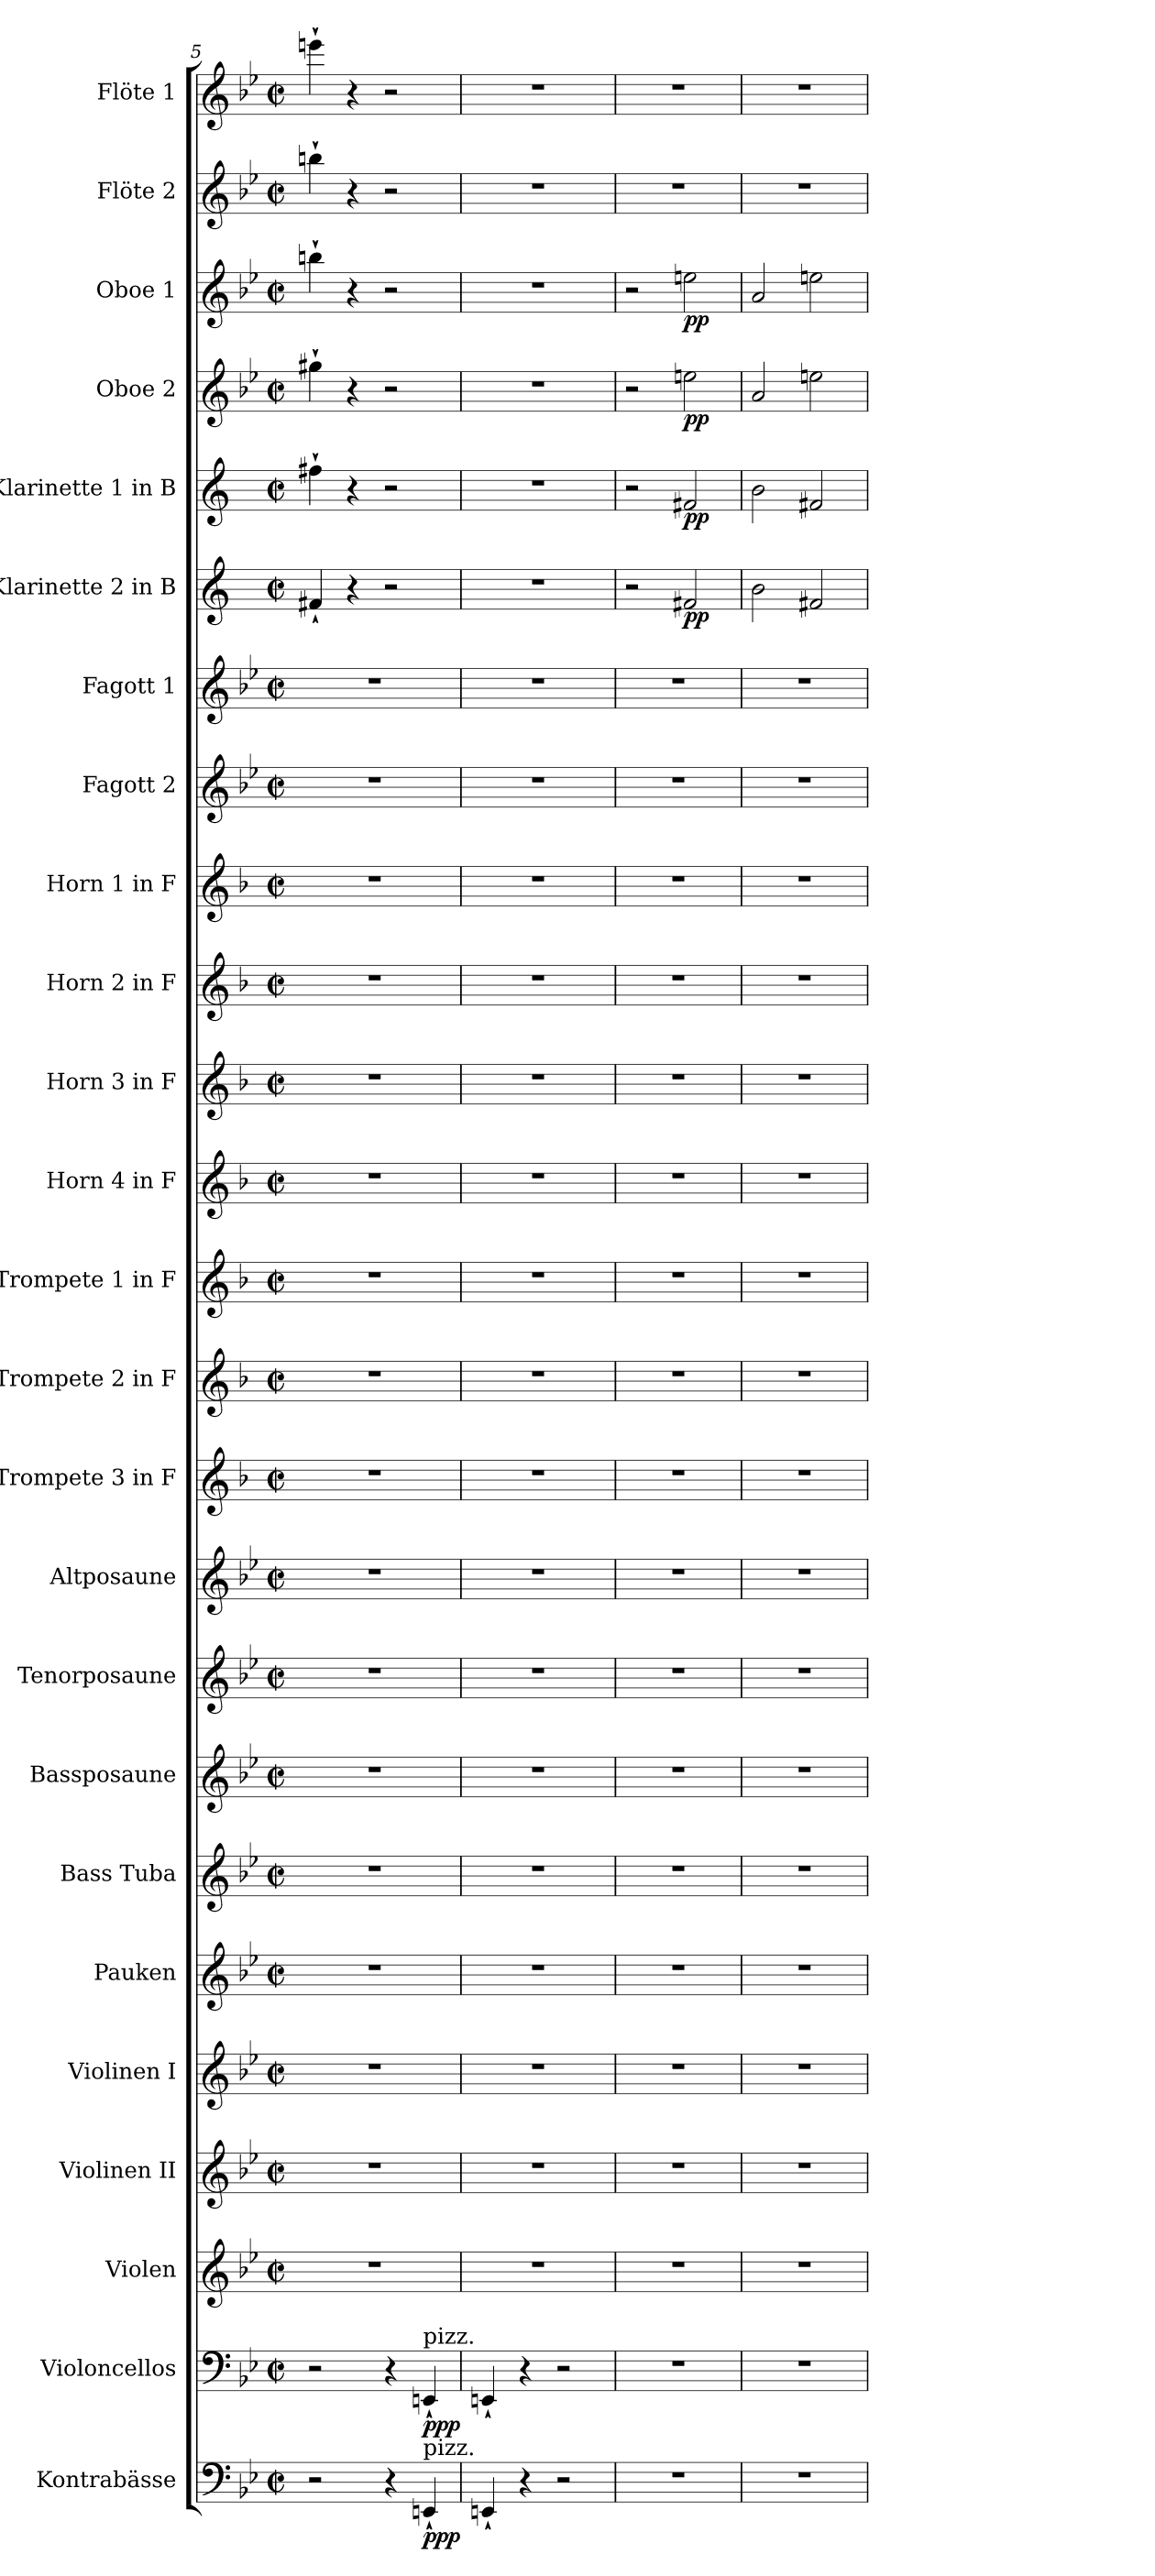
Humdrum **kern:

**kern	**dynam	**kern	**dynam	**kern	**kern	**kern	**kern	**kern	**kern	**kern	**kern	**kern	**kern	**kern	**kern	**kern	**kern	**kern	**kern	**kern	**kern	**dynam	**kern	**dynam	**kern	**dynam	**kern	**dynam	**kern	**kern
*part25	*part25	*part24	*part24	*part23	*part22	*part21	*part20	*part19	*part18	*part17	*part16	*part15	*part14	*part13	*part12	*part11	*part10	*part9	*part8	*part7	*part6	*part6	*part5	*part5	*part4	*part4	*part3	*part3	*part2	*part1
*staff25	*staff25	*staff24	*staff24	*staff23	*staff22	*staff21	*staff20	*staff19	*staff18	*staff17	*staff16	*staff15	*staff14	*staff13	*staff12	*staff11	*staff10	*staff9	*staff8	*staff7	*staff6	*staff6	*staff5	*staff5	*staff4	*staff4	*staff3	*staff3	*staff2	*staff1
*I"Kontrabässe	*	*I"Violoncellos	*	*I"Violen	*I"Violinen II	*I"Violinen I	*I"Pauken	*I"Bass Tuba	*I"Bassposaune	*I"Tenorposaune	*I"Altposaune	*I"Trompete 3 in F	*I"Trompete 2 in F	*I"Trompete 1 in F	*I"Horn 4 in F	*I"Horn 3 in F	*I"Horn 2 in F	*I"Horn 1 in F	*I"Fagott 2	*I"Fagott 1	*I"Klarinette 2 in B	*	*I"Klarinette 1 in B	*	*I"Oboe 2	*	*I"Oboe 1	*	*I"Flöte 2	*I"Flöte 1
*I'Kb.	*	*I'Vc.	*	*	*I'Vln. II	*I'Vln. I	*I'Pk.	*I'Ba. Tb.	*I'B. Psn.	*I'T. Psn.	*I'A. Psn.	*I'Tpt. 3 in F	*I'Tpt. 2 in F	*I'Tpt. 1 in F	*I'Hn. 4 in F	*I'Hn. 3  in F	*I'Hn. 2  in F	*I'Hn. 1 in F	*I'Fgt. 2	*I'Fgt. 1	*I'Kl. 2 in B	*	*I'Kl. 1  in B	*	*I'Ob. 2	*	*I'Ob. 1	*	*I'Fl. 2	*I'Fl. 1
*clefF4	*	*clefF4	*	*clefG2	*clefG2	*clefG2	*clefG2	*clefG2	*clefG2	*clefG2	*clefG2	*clefG2	*clefG2	*clefG2	*clefG2	*clefG2	*clefG2	*clefG2	*clefG2	*clefG2	*clefG2	*	*clefG2	*	*clefG2	*	*clefG2	*	*clefG2	*clefG2
*ITrd7c12	*	*	*	*	*	*	*	*	*	*	*	*ITrd-3c-5	*ITrd-3c-5	*ITrd-3c-5	*ITrd4c7	*ITrd4c7	*ITrd4c7	*ITrd4c7	*	*	*ITrd1c2	*	*ITrd1c2	*	*	*	*	*	*	*
*k[b-e-]	*	*k[b-e-]	*	*k[b-e-]	*k[b-e-]	*k[b-e-]	*k[b-e-]	*k[b-e-]	*k[b-e-]	*k[b-e-]	*k[b-e-]	*k[b-e-]	*k[b-e-]	*k[b-e-]	*k[b-e-]	*k[b-e-]	*k[b-e-]	*k[b-e-]	*k[b-e-]	*k[b-e-]	*k[b-e-]	*	*k[b-e-]	*	*k[b-e-]	*	*k[b-e-]	*	*k[b-e-]	*k[b-e-]
*M2/2	*	*M2/2	*	*M2/2	*M2/2	*M2/2	*M2/2	*M2/2	*M2/2	*M2/2	*M2/2	*M2/2	*M2/2	*M2/2	*M2/2	*M2/2	*M2/2	*M2/2	*M2/2	*M2/2	*M2/2	*	*M2/2	*	*M2/2	*	*M2/2	*	*M2/2	*M2/2
*met(c|)	*	*met(c|)	*	*met(c|)	*met(c|)	*met(c|)	*met(c|)	*met(c|)	*met(c|)	*met(c|)	*met(c|)	*met(c|)	*met(c|)	*met(c|)	*met(c|)	*met(c|)	*met(c|)	*met(c|)	*met(c|)	*met(c|)	*met(c|)	*	*met(c|)	*	*met(c|)	*	*met(c|)	*	*met(c|)	*met(c|)
=5	=5	=5	=5	=5	=5	=5	=5	=5	=5	=5	=5	=5	=5	=5	=5	=5	=5	=5	=5	=5	=5	=5	=5	=5	=5	=5	=5	=5	=5	=5
2r	.	2r	.	1r	1r	1r	1r	1r	1r	1r	1r	1r	1r	1r	1r	1r	1r	1r	1r	1r	4en`/	.	4een`\	.	4gg#X`\	.	4bbn`\	.	4bbn`\	4eeen`\
.	.	.	.	.	.	.	.	.	.	.	.	.	.	.	.	.	.	.	.	.	4r	.	4r	.	4r	.	4r	.	4r	4r
4r	.	4r	.	.	.	.	.	.	.	.	.	.	.	.	.	.	.	.	.	.	2r	.	2r	.	2r	.	2r	.	2r	2r
!	!	!LO:TX:a:t=pizz.	!	!	!	!	!	!	!	!	!	!	!	!	!	!	!	!	!	!	!	!	!	!	!	!	!	!	!	!
!LO:TX:a:t=pizz.	!	!	!	!	!	!	!	!	!	!	!	!	!	!	!	!	!	!	!	!	!	!	!	!	!	!	!	!	!	!
!	!LO:DY:b	!	!LO:DY:b	!	!	!	!	!	!	!	!	!	!	!	!	!	!	!	!	!	!	!	!	!	!	!	!	!	!	!
4EEEn`/	ppp	4EEn`/	ppp	.	.	.	.	.	.	.	.	.	.	.	.	.	.	.	.	.	.	.	.	.	.	.	.	.	.	.
=6	=6	=6	=6	=6	=6	=6	=6	=6	=6	=6	=6	=6	=6	=6	=6	=6	=6	=6	=6	=6	=6	=6	=6	=6	=6	=6	=6	=6	=6	=6
4EEEn`/	.	4EEn`/	.	1r	1r	1r	1r	1r	1r	1r	1r	1r	1r	1r	1r	1r	1r	1r	1r	1r	1r	.	1r	.	1r	.	1r	.	1r	1r
4r	.	4r	.	.	.	.	.	.	.	.	.	.	.	.	.	.	.	.	.	.	.	.	.	.	.	.	.	.	.	.
2r	.	2r	.	.	.	.	.	.	.	.	.	.	.	.	.	.	.	.	.	.	.	.	.	.	.	.	.	.	.	.
=7	=7	=7	=7	=7	=7	=7	=7	=7	=7	=7	=7	=7	=7	=7	=7	=7	=7	=7	=7	=7	=7	=7	=7	=7	=7	=7	=7	=7	=7	=7
1r	.	1r	.	1r	1r	1r	1r	1r	1r	1r	1r	1r	1r	1r	1r	1r	1r	1r	1r	1r	2r	.	2r	.	2r	.	2r	.	1r	1r
!	!	!	!	!	!	!	!	!	!	!	!	!	!	!	!	!	!	!	!	!	!	!LO:DY:b	!	!LO:DY:b	!	!LO:DY:b	!	!LO:DY:b	!	!
.	.	.	.	.	.	.	.	.	.	.	.	.	.	.	.	.	.	.	.	.	2en/	pp	2en/	pp	2een\	pp	2een\	pp	.	.
=8	=8	=8	=8	=8	=8	=8	=8	=8	=8	=8	=8	=8	=8	=8	=8	=8	=8	=8	=8	=8	=8	=8	=8	=8	=8	=8	=8	=8	=8	=8
1r	.	1r	.	1r	1r	1r	1r	1r	1r	1r	1r	1r	1r	1r	1r	1r	1r	1r	1r	1r	2a\	.	2a\	.	2a/	.	2a/	.	1r	1r
.	.	.	.	.	.	.	.	.	.	.	.	.	.	.	.	.	.	.	.	.	2en/	.	2en/	.	2een\	.	2een\	.	.	.
=	=	=	=	=	=	=	=	=	=	=	=	=	=	=	=	=	=	=	=	=	=	=	=	=	=	=	=	=	=	=
*-	*-	*-	*-	*-	*-	*-	*-	*-	*-	*-	*-	*-	*-	*-	*-	*-	*-	*-	*-	*-	*-	*-	*-	*-	*-	*-	*-	*-	*-	*-
